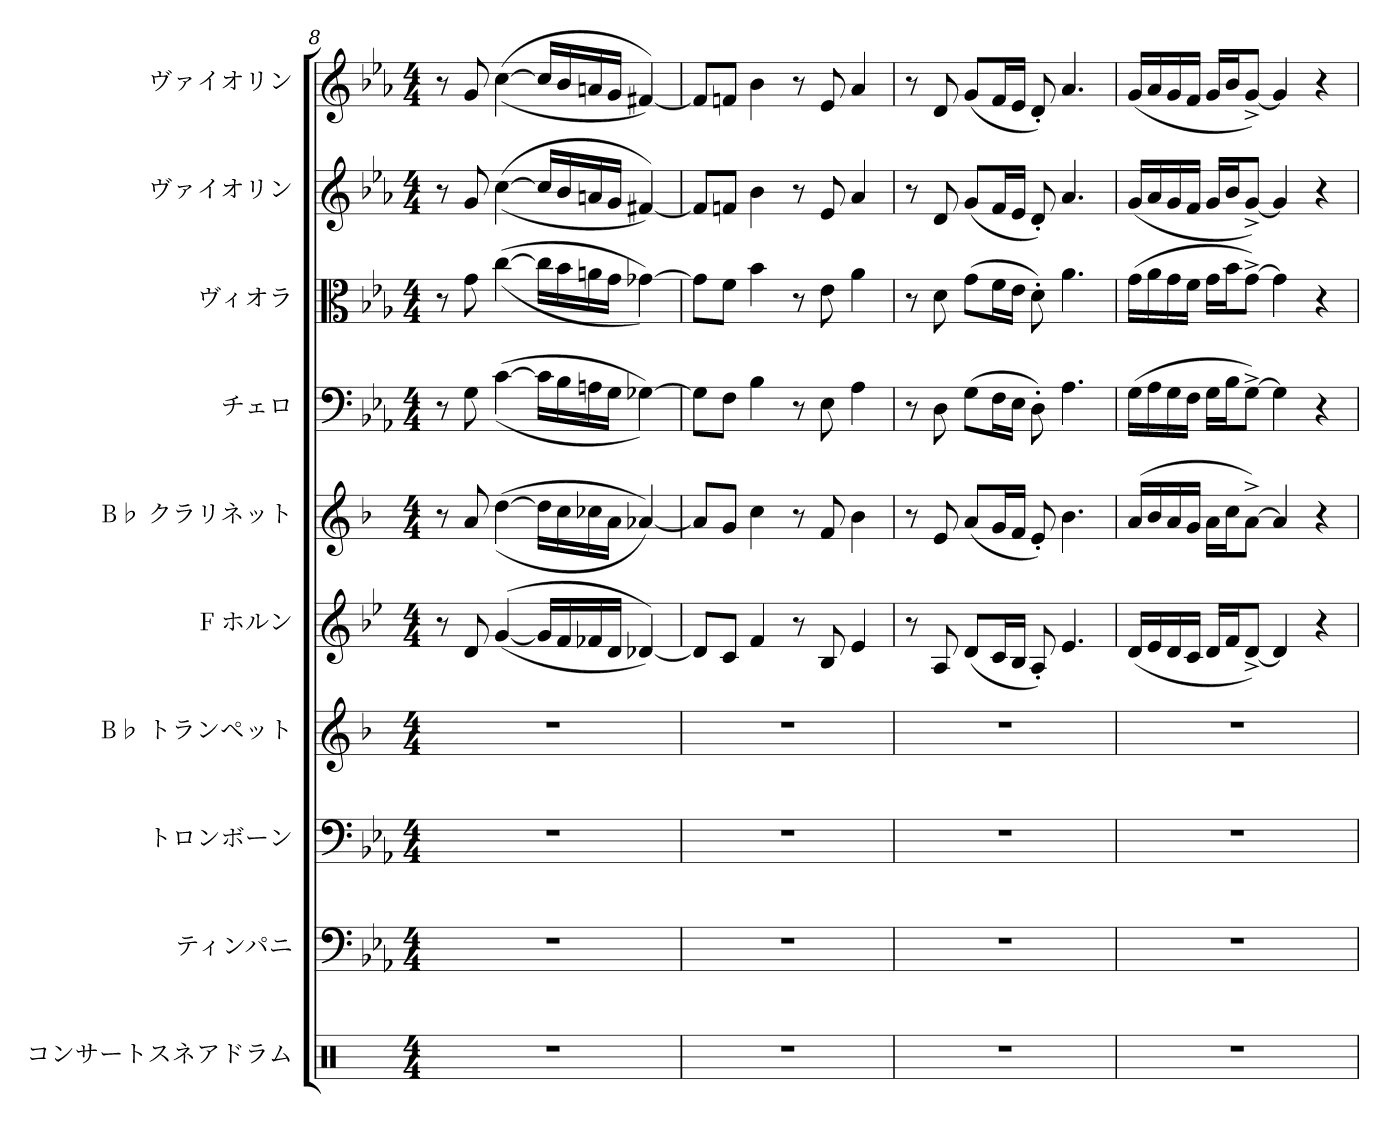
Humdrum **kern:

**kern	**kern	**kern	**kern	**kern	**kern	**kern	**kern	**kern	**kern
*part10	*part9	*part8	*part7	*part6	*part5	*part4	*part3	*part2	*part1
*staff10	*staff9	*staff8	*staff7	*staff6	*staff5	*staff4	*staff3	*staff2	*staff1
*I"コンサートスネアドラム	*I"ティンパニ	*I"トロンボーン	*I"B♭ トランペット	*I"F ホルン	*I"B♭ クラリネット	*I"チェロ	*I"ヴィオラ	*I"ヴァイオリン	*I"ヴァイオリン
!!LO:PB:g=z
*clefX	*clefF4	*clefF4	*clefG2	*clefG2	*clefG2	*clefF4	*clefC3	*clefG2	*clefG2
*	*	*	*ITrd1c2	*ITrd4c7	*ITrd1c2	*	*	*	*
*k[]	*k[b-e-a-]	*k[b-e-a-]	*k[b-e-a-]	*k[b-e-a-]	*k[b-e-a-]	*k[b-e-a-]	*k[b-e-a-]	*k[b-e-a-]	*k[b-e-a-]
*M4/4	*M4/4	*M4/4	*M4/4	*M4/4	*M4/4	*M4/4	*M4/4	*M4/4	*M4/4
=8	=8	=8	=8	=8	=8	=8	=8	=8	=8
1r	1r	1r	1r	8r	8r	8r	8r	8r	8r
.	.	.	.	8G/	8g/	8G\	8g\	8g/	8g/
.	.	.	.	(<(<[4c/	(>(>[4cc\	(>(>[4c\	(>(>[4cc\	(>(>[4cc\	(>(>[4cc\
.	.	.	.	16c/LL]	16cc\LL]	16c\LL]	16cc\LL]	16cc/LL]	16cc/LL]
.	.	.	.	16B-/	16b-\	16B-\	16b-\	16b-/	16b-/
.	.	.	.	16B--X/	16b--X\	16An\	16an\	16an/	16an/
.	.	.	.	16G/JJ	16g\JJ	16G\JJ	16g\JJ	16g/JJ	16g/JJ
.	.	.	.	[4G-X/))	[4g-X/))	[4G-X\))	[4g-X\))	[4f#X/))	[4f#X/))
=9	=9	=9	=9	=9	=9	=9	=9	=9	=9
1r	1r	1r	1r	8G-/L]	8g-/L]	8G-\L]	8g-\L]	8f#/L]	8f#/L]
.	.	.	.	8F/J	8f/J	8F\J	8f\J	8fn/J	8fn/J
.	.	.	.	4B-/	4b-\	4B-\	4b-\	4b-\	4b-\
.	.	.	.	8r	8r	8r	8r	8r	8r
.	.	.	.	8E-/	8e-/	8E-\	8e-\	8e-/	8e-/
.	.	.	.	4A-/	4a-\	4A-\	4a-\	4a-/	4a-/
=10	=10	=10	=10	=10	=10	=10	=10	=10	=10
1r	1r	1r	1r	8r	8r	8r	8r	8r	8r
.	.	.	.	8D/	8d/	8D\	8d\	8d/	8d/
.	.	.	.	(<8G/L	(<8g/L	(>8G\L	(>8g\L	(<8g/L	(<8g/L
.	.	.	.	16F/L	16f/L	16F\L	16f\L	16f/L	16f/L
.	.	.	.	16E-/JJ	16e-/JJ	16E-\JJ	16e-\JJ	16e-/JJ	16e-/JJ
.	.	.	.	8D'/)	8d'/)	8D'\)	8d'\)	8d'/)	8d'/)
.	.	.	.	4.A-/	4.a-\	4.A-\	4.a-\	4.a-/	4.a-/
=11	=11	=11	=11	=11	=11	=11	=11	=11	=11
1r	1r	1r	1r	(<16G/LL	(>16g/LL	(>16G\LL	(>16g\LL	(<16g/LL	(<16g/LL
.	.	.	.	16A-/	16a-/	16A-\	16a-\	16a-/	16a-/
.	.	.	.	16G/	16g/	16G\	16g\	16g/	16g/
.	.	.	.	16F/JJ	16f/JJ	16F\JJ	16f\JJ	16f/JJ	16f/JJ
.	.	.	.	16G/LL	16g\LL	16G\LL	16g\LL	16g/LL	16g/LL
.	.	.	.	16B-/J	16b-\J	16B-\J	16b-\J	16b-/J	16b-/J
.	.	.	.	[8G^/J)	[8g^\J)	[8G^\J)	[8g^\J)	[8g^/J)	[8g^/J)
.	.	.	.	4G/]	4g/]	4G\]	4g\]	4g/]	4g/]
.	.	.	.	4r	4r	4r	4r	4r	4r
=	=	=	=	=	=	=	=	=	=
*-	*-	*-	*-	*-	*-	*-	*-	*-	*-
